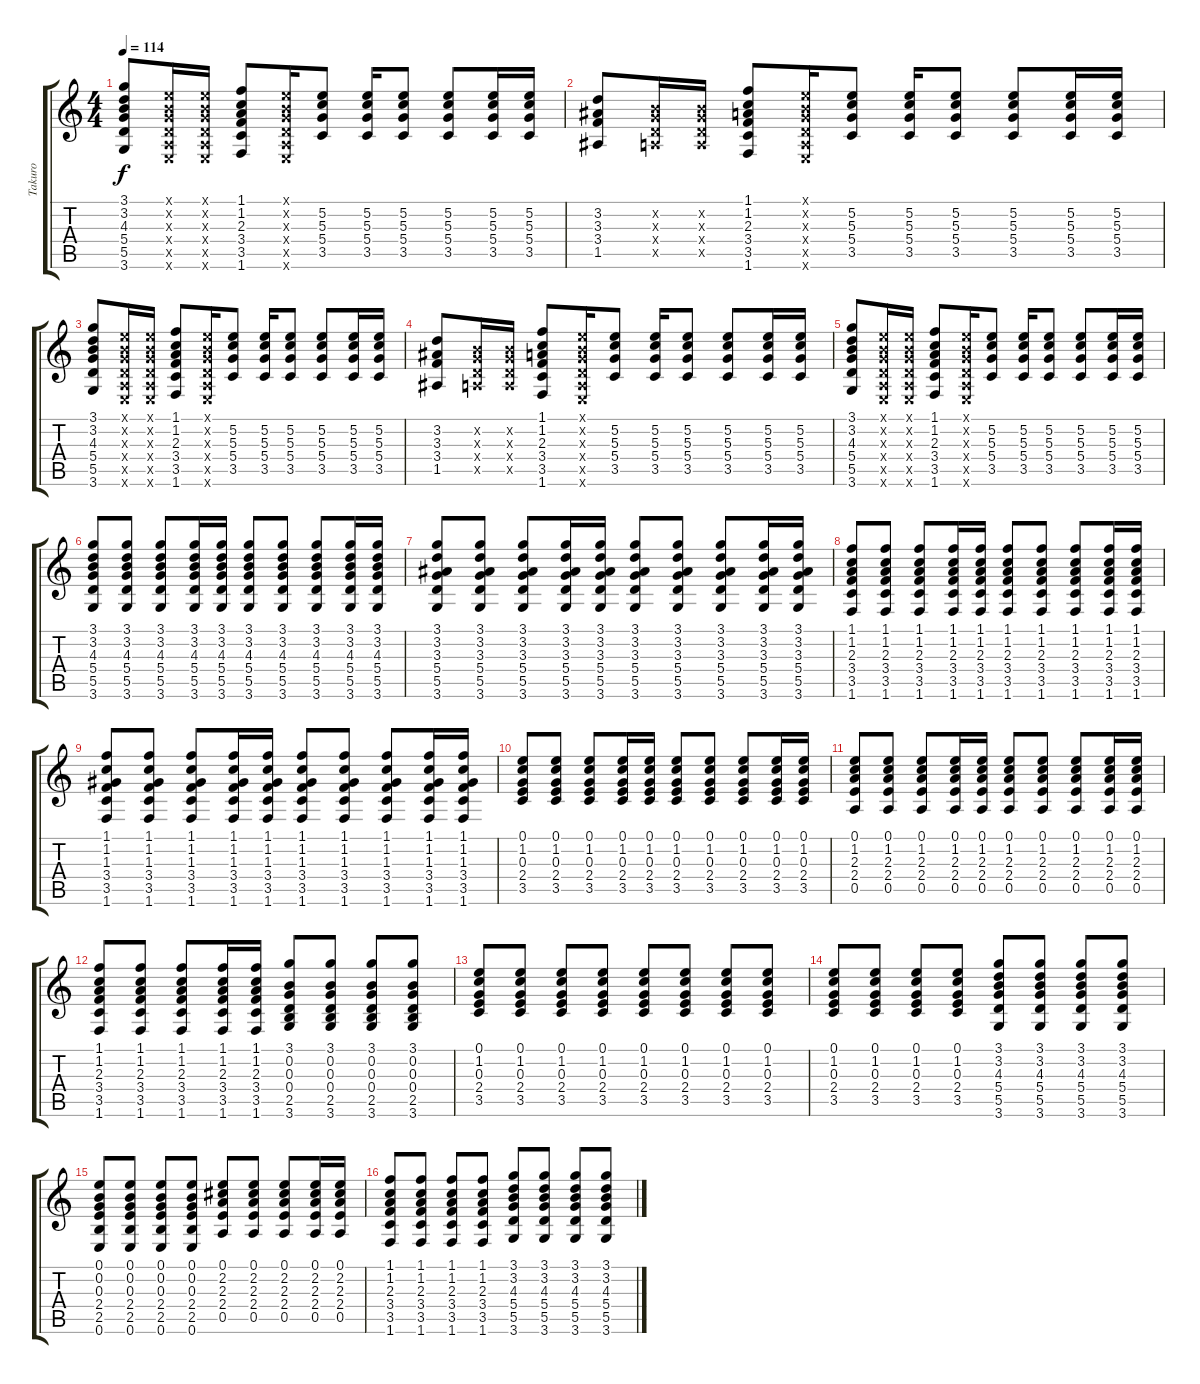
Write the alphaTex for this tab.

\track ("Takuro" "Takuro") {instrument distortionguitar}
\staff {score tabs}
\tuning (E4 B3 G3 D3 A2 E2) {hide}
\ts (4 4)
\tempo 114
\clef g2
\ks c
(3.1 3.2 4.3 5.4 5.5 3.6).8{dy f} (0.1{x} 0.2{x} 0.3{x} 0.4{x} 0.5{x} 0.6{x}).16 (0.1{x} 0.2{x} 0.3{x} 0.4{x} 0.5{x} 0.6{x}).16 (1.1 1.2 2.3 3.4 3.5 1.6).8 (0.1{x} 0.2{x} 0.3{x} 0.4{x} 0.5{x} 0.6{x}).16 (5.2 5.3 5.4 3.5).8 (5.2 5.3 5.4 3.5).16 (5.2 5.3 5.4 3.5).8 (5.2 5.3 5.4 3.5).8 (5.2 5.3 5.4 3.5).16 (5.2 5.3 5.4 3.5).16 |
(3.2 3.3 3.4 1.5).8 (0.2{x} 0.3{x} 0.4{x} 0.5{x}).16 (0.2{x} 0.3{x} 0.4{x} 0.5{x}).16 (1.1 1.2 2.3 3.4 3.5 1.6).8 (0.1{x} 0.2{x} 0.3{x} 0.4{x} 0.5{x} 0.6{x}).16 (5.2 5.3 5.4 3.5).8 (5.2 5.3 5.4 3.5).16 (5.2 5.3 5.4 3.5).8 (5.2 5.3 5.4 3.5).8 (5.2 5.3 5.4 3.5).16 (5.2 5.3 5.4 3.5).16 |
(3.1 3.2 4.3 5.4 5.5 3.6).8 (0.1{x} 0.2{x} 0.3{x} 0.4{x} 0.5{x} 0.6{x}).16 (0.1{x} 0.2{x} 0.3{x} 0.4{x} 0.5{x} 0.6{x}).16 (1.1 1.2 2.3 3.4 3.5 1.6).8 (0.1{x} 0.2{x} 0.3{x} 0.4{x} 0.5{x} 0.6{x}).16 (5.2 5.3 5.4 3.5).8 (5.2 5.3 5.4 3.5).16 (5.2 5.3 5.4 3.5).8 (5.2 5.3 5.4 3.5).8 (5.2 5.3 5.4 3.5).16 (5.2 5.3 5.4 3.5).16 |
(3.2 3.3 3.4 1.5).8 (0.2{x} 0.3{x} 0.4{x} 0.5{x}).16 (0.2{x} 0.3{x} 0.4{x} 0.5{x}).16 (1.1 1.2 2.3 3.4 3.5 1.6).8 (0.1{x} 0.2{x} 0.3{x} 0.4{x} 0.5{x} 0.6{x}).16 (5.2 5.3 5.4 3.5).8 (5.2 5.3 5.4 3.5).16 (5.2 5.3 5.4 3.5).8 (5.2 5.3 5.4 3.5).8 (5.2 5.3 5.4 3.5).16 (5.2 5.3 5.4 3.5).16 |
(3.1 3.2 4.3 5.4 5.5 3.6).8 (0.1{x} 0.2{x} 0.3{x} 0.4{x} 0.5{x} 0.6{x}).16 (0.1{x} 0.2{x} 0.3{x} 0.4{x} 0.5{x} 0.6{x}).16 (1.1 1.2 2.3 3.4 3.5 1.6).8 (0.1{x} 0.2{x} 0.3{x} 0.4{x} 0.5{x} 0.6{x}).16 (5.2 5.3 5.4 3.5).8 (5.2 5.3 5.4 3.5).16 (5.2 5.3 5.4 3.5).8 (5.2 5.3 5.4 3.5).8 (5.2 5.3 5.4 3.5).16 (5.2 5.3 5.4 3.5).16 |
(3.1 3.2 4.3 5.4 5.5 3.6).8 (3.1 3.2 4.3 5.4 5.5 3.6).8 (3.1 3.2 4.3 5.4 5.5 3.6).8 (3.1 3.2 4.3 5.4 5.5 3.6).16 (3.1 3.2 4.3 5.4 5.5 3.6).16 (3.1 3.2 4.3 5.4 5.5 3.6).8 (3.1 3.2 4.3 5.4 5.5 3.6).8 (3.1 3.2 4.3 5.4 5.5 3.6).8 (3.1 3.2 4.3 5.4 5.5 3.6).16 (3.1 3.2 4.3 5.4 5.5 3.6).16 |
(3.1 3.2 3.3 5.4 5.5 3.6).8 (3.1 3.2 3.3 5.4 5.5 3.6).8 (3.1 3.2 3.3 5.4 5.5 3.6).8 (3.1 3.2 3.3 5.4 5.5 3.6).16 (3.1 3.2 3.3 5.4 5.5 3.6).16 (3.1 3.2 3.3 5.4 5.5 3.6).8 (3.1 3.2 3.3 5.4 5.5 3.6).8 (3.1 3.2 3.3 5.4 5.5 3.6).8 (3.1 3.2 3.3 5.4 5.5 3.6).16 (3.1 3.2 3.3 5.4 5.5 3.6).16 |
(1.1 1.2 2.3 3.4 3.5 1.6).8 (1.1 1.2 2.3 3.4 3.5 1.6).8 (1.1 1.2 2.3 3.4 3.5 1.6).8 (1.1 1.2 2.3 3.4 3.5 1.6).16 (1.1 1.2 2.3 3.4 3.5 1.6).16 (1.1 1.2 2.3 3.4 3.5 1.6).8 (1.1 1.2 2.3 3.4 3.5 1.6).8 (1.1 1.2 2.3 3.4 3.5 1.6).8 (1.1 1.2 2.3 3.4 3.5 1.6).16 (1.1 1.2 2.3 3.4 3.5 1.6).16 |
(1.1 1.2 1.3 3.4 3.5 1.6).8 (1.1 1.2 1.3 3.4 3.5 1.6).8 (1.1 1.2 1.3 3.4 3.5 1.6).8 (1.1 1.2 1.3 3.4 3.5 1.6).16 (1.1 1.2 1.3 3.4 3.5 1.6).16 (1.1 1.2 1.3 3.4 3.5 1.6).8 (1.1 1.2 1.3 3.4 3.5 1.6).8 (1.1 1.2 1.3 3.4 3.5 1.6).8 (1.1 1.2 1.3 3.4 3.5 1.6).16 (1.1 1.2 1.3 3.4 3.5 1.6).16 |
(0.1 1.2 0.3 2.4 3.5).8 (0.1 1.2 0.3 2.4 3.5).8 (0.1 1.2 0.3 2.4 3.5).8 (0.1 1.2 0.3 2.4 3.5).16 (0.1 1.2 0.3 2.4 3.5).16 (0.1 1.2 0.3 2.4 3.5).8 (0.1 1.2 0.3 2.4 3.5).8 (0.1 1.2 0.3 2.4 3.5).8 (0.1 1.2 0.3 2.4 3.5).16 (0.1 1.2 0.3 2.4 3.5).16 |
(0.1 1.2 2.3 2.4 0.5).8 (0.1 1.2 2.3 2.4 0.5).8 (0.1 1.2 2.3 2.4 0.5).8 (0.1 1.2 2.3 2.4 0.5).16 (0.1 1.2 2.3 2.4 0.5).16 (0.1 1.2 2.3 2.4 0.5).8 (0.1 1.2 2.3 2.4 0.5).8 (0.1 1.2 2.3 2.4 0.5).8 (0.1 1.2 2.3 2.4 0.5).16 (0.1 1.2 2.3 2.4 0.5).16 |
(1.1 1.2 2.3 3.4 3.5 1.6).8 (1.1 1.2 2.3 3.4 3.5 1.6).8 (1.1 1.2 2.3 3.4 3.5 1.6).8 (1.1 1.2 2.3 3.4 3.5 1.6).16 (1.1 1.2 2.3 3.4 3.5 1.6).16 (3.1 0.2 0.3 0.4 2.5 3.6).8 (3.1 0.2 0.3 0.4 2.5 3.6).8 (3.1 0.2 0.3 0.4 2.5 3.6).8 (3.1 0.2 0.3 0.4 2.5 3.6).8 |
(0.1 1.2 0.3 2.4 3.5).8 (0.1 1.2 0.3 2.4 3.5).8 (0.1 1.2 0.3 2.4 3.5).8 (0.1 1.2 0.3 2.4 3.5).8 (0.1 1.2 0.3 2.4 3.5).8 (0.1 1.2 0.3 2.4 3.5).8 (0.1 1.2 0.3 2.4 3.5).8 (0.1 1.2 0.3 2.4 3.5).8 |
(0.1 1.2 0.3 2.4 3.5).8 (0.1 1.2 0.3 2.4 3.5).8 (0.1 1.2 0.3 2.4 3.5).8 (0.1 1.2 0.3 2.4 3.5).8 (3.1 3.2 4.3 5.4 5.5 3.6).8 (3.1 3.2 4.3 5.4 5.5 3.6).8 (3.1 3.2 4.3 5.4 5.5 3.6).8 (3.1 3.2 4.3 5.4 5.5 3.6).8 |
(0.1 0.2 0.3 2.4 2.5 0.6).8 (0.1 0.2 0.3 2.4 2.5 0.6).8 (0.1 0.2 0.3 2.4 2.5 0.6).8 (0.1 0.2 0.3 2.4 2.5 0.6).8 (0.1 2.2 2.3 2.4 0.5).8 (0.1 2.2 2.3 2.4 0.5).8 (0.1 2.2 2.3 2.4 0.5).8 (0.1 2.2 2.3 2.4 0.5).16 (0.1 2.2 2.3 2.4 0.5).16 |
(1.1 1.2 2.3 3.4 3.5 1.6).8 (1.1 1.2 2.3 3.4 3.5 1.6).8 (1.1 1.2 2.3 3.4 3.5 1.6).8 (1.1 1.2 2.3 3.4 3.5 1.6).8 (3.1 3.2 4.3 5.4 5.5 3.6).8 (3.1 3.2 4.3 5.4 5.5 3.6).8 (3.1 3.2 4.3 5.4 5.5 3.6).8 (3.1 3.2 4.3 5.4 5.5 3.6).8
